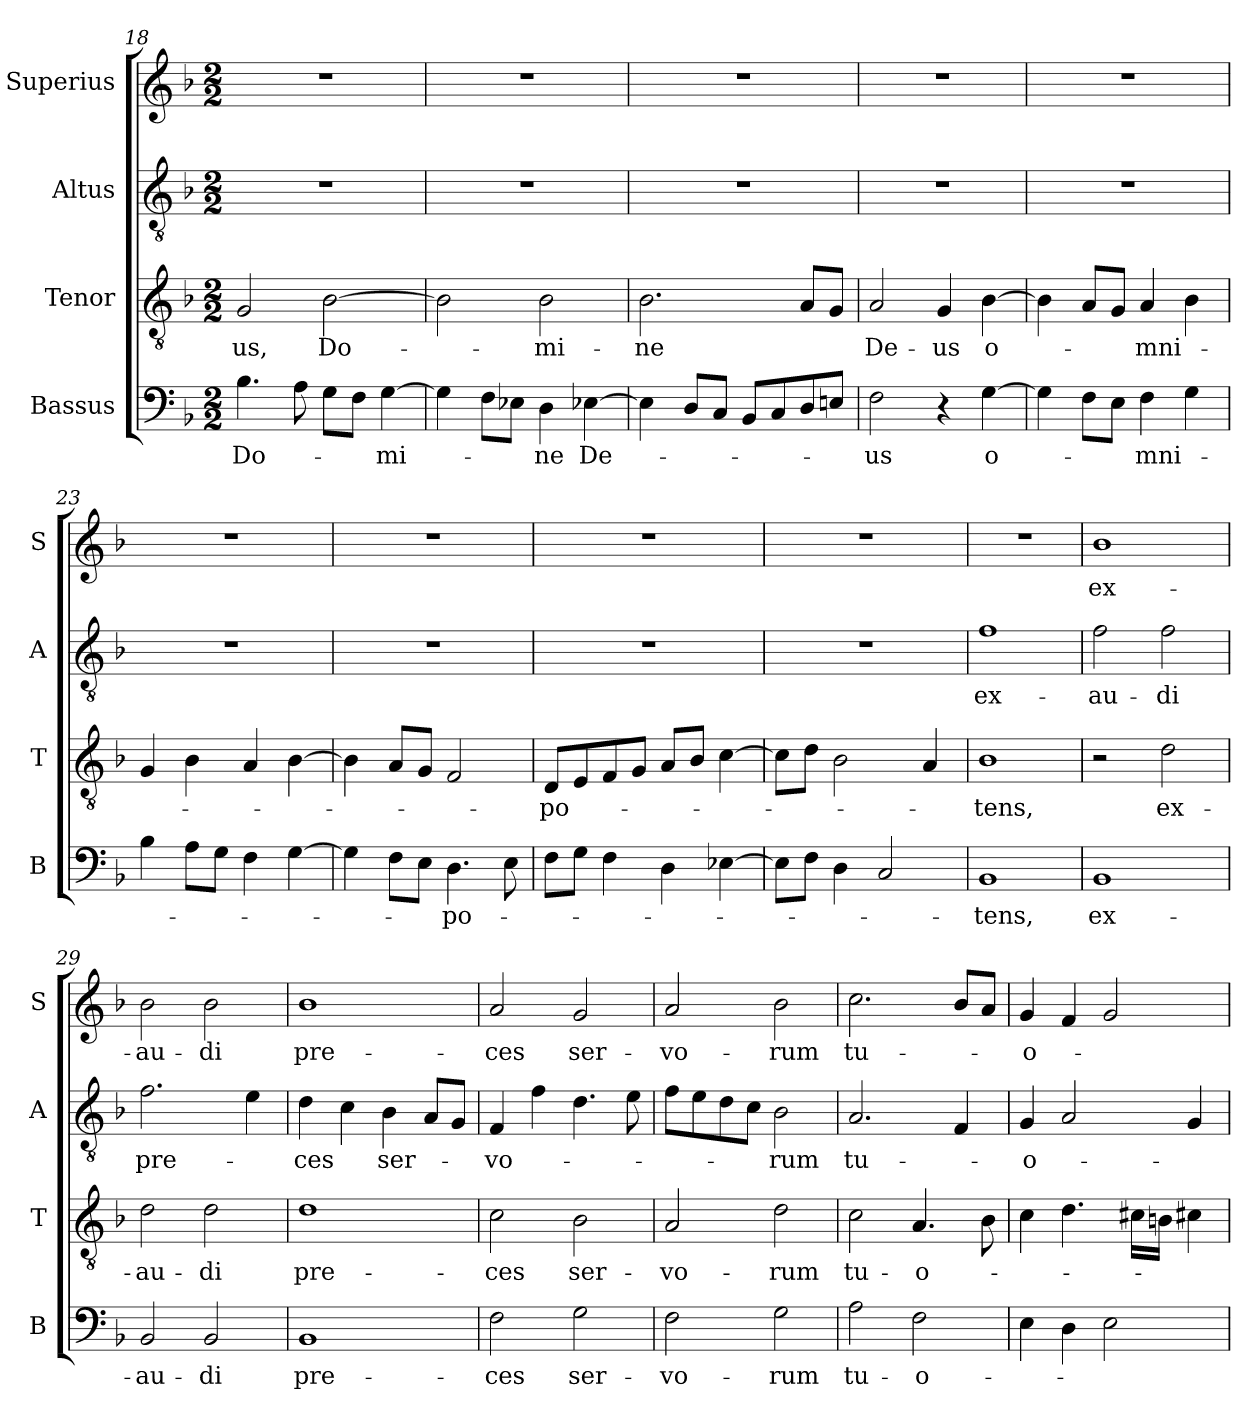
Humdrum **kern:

**kern	**text	**kern	**text	**kern	**text	**kern	**text
*part4	*part4	*part3	*part3	*part2	*part2	*part1	*part1
*staff4	*staff4	*staff3	*staff3	*staff2	*staff2	*staff1	*staff1
*I"Bassus	*	*I"Tenor	*	*I"Altus	*	*I"Superius	*
*I'B	*	*I'T	*	*I'A	*	*I'S	*
*clefF4	*	*clefGv2	*	*clefGv2	*	*clefG2	*
*k[b-]	*	*k[b-]	*	*k[b-]	*	*k[b-]	*
*M2/2	*	*M2/2	*	*M2/2	*	*M2/2	*
=18	=18	=18	=18	=18	=18	=18	=18
4.B-	Do-	2G	-us,	1r	.	1r	.
8A	.	.	.	.	.	.	.
8GL	.	[2B-	Do-	.	.	.	.
8FJ	.	.	.	.	.	.	.
[4G	-mi-	.	.	.	.	.	.
=19	=19	=19	=19	=19	=19	=19	=19
4G]	.	2B-]	.	1r	.	1r	.
8FL	.	.	.	.	.	.	.
8E-XJ	.	.	.	.	.	.	.
4D	-ne	2B-	-mi-	.	.	.	.
[4E-X	De-	.	.	.	.	.	.
=20	=20	=20	=20	=20	=20	=20	=20
4E-]	.	2.B-	-ne	1r	.	1r	.
8DL	.	.	.	.	.	.	.
8CJ	.	.	.	.	.	.	.
8BB-L	.	.	.	.	.	.	.
8C	.	.	.	.	.	.	.
8D	.	8AL	.	.	.	.	.
8EnJ	.	8GJ	.	.	.	.	.
=21	=21	=21	=21	=21	=21	=21	=21
2F	-us	2A	De-	1r	.	1r	.
4r	.	4G	-us	.	.	.	.
[4G	o-	[4B-	o-	.	.	.	.
=22	=22	=22	=22	=22	=22	=22	=22
4G]	.	4B-]	.	1r	.	1r	.
8FL	.	8AL	.	.	.	.	.
8EJ	.	8GJ	.	.	.	.	.
4F	-mni-	4A	-mni-	.	.	.	.
4G	.	4B-	.	.	.	.	.
=23	=23	=23	=23	=23	=23	=23	=23
4B-	.	4G	.	1r	.	1r	.
8AL	.	4B-	.	.	.	.	.
8GJ	.	.	.	.	.	.	.
4F	.	4A	.	.	.	.	.
[4G	.	[4B-	.	.	.	.	.
=24	=24	=24	=24	=24	=24	=24	=24
4G]	.	4B-]	.	1r	.	1r	.
8FL	.	8AL	.	.	.	.	.
8EJ	.	8GJ	.	.	.	.	.
4.D	-po-	2F	.	.	.	.	.
8E	.	.	.	.	.	.	.
=25	=25	=25	=25	=25	=25	=25	=25
8FL	.	8DL	-po-	1r	.	1r	.
8GJ	.	8E	.	.	.	.	.
4F	.	8F	.	.	.	.	.
.	.	8GJ	.	.	.	.	.
4D	.	8AL	.	.	.	.	.
.	.	8B-J	.	.	.	.	.
[4E-X	.	[4c	.	.	.	.	.
=26	=26	=26	=26	=26	=26	=26	=26
8E-L]	.	8cL]	.	1r	.	1r	.
8FJ	.	8dJ	.	.	.	.	.
4D	.	2B-	.	.	.	.	.
2C	.	.	.	.	.	.	.
.	.	4A	.	.	.	.	.
=27	=27	=27	=27	=27	=27	=27	=27
1BB-	-tens,	1B-	-tens,	1f	ex-	1r	.
=28	=28	=28	=28	=28	=28	=28	=28
1BB-	ex-	2r	.	2f	-au-	1b-	ex-
.	.	2d	ex-	2f	-di	.	.
=29	=29	=29	=29	=29	=29	=29	=29
2BB-	-au-	2d	-au-	2.f	pre-	2b-	-au-
2BB-	-di	2d	-di	.	.	2b-	-di
.	.	.	.	4e	.	.	.
=30	=30	=30	=30	=30	=30	=30	=30
1BB-	pre-	1d	pre-	4d	-ces	1b-	pre-
.	.	.	.	4c	.	.	.
.	.	.	.	4B-	ser-	.	.
.	.	.	.	8AL	.	.	.
.	.	.	.	8GJ	.	.	.
=31	=31	=31	=31	=31	=31	=31	=31
2F	-ces	2c	-ces	4F	-vo-	2a	-ces
.	.	.	.	4f	.	.	.
2G	ser-	2B-	ser-	4.d	.	2g	ser-
.	.	.	.	8e	.	.	.
=32	=32	=32	=32	=32	=32	=32	=32
2F	-vo-	2A	-vo-	8fL	.	2a	-vo-
.	.	.	.	8e	.	.	.
.	.	.	.	8d	.	.	.
.	.	.	.	8cJ	.	.	.
2G	-rum	2d	-rum	2B-	-rum	2b-	-rum
=33	=33	=33	=33	=33	=33	=33	=33
2A	tu-	2c	tu-	2.A	tu-	2.cc	tu-
2F	-o-	4.A	-o-	.	.	.	.
.	.	.	.	4F	.	8b-L	.
.	.	8B-	.	.	.	8aJ	.
=34	=34	=34	=34	=34	=34	=34	=34
4E	.	4c	.	4G	-o-	4g	-o-
4D	.	4.d	.	2A	.	4f	.
2E	.	.	.	.	.	2g	.
.	.	16c#XLL	.	.	.	.	.
.	.	16BnJJ	.	.	.	.	.
.	.	4c#X	.	4G	.	.	.
=	=	=	=	=	=	=	=
*-	*-	*-	*-	*-	*-	*-	*-
